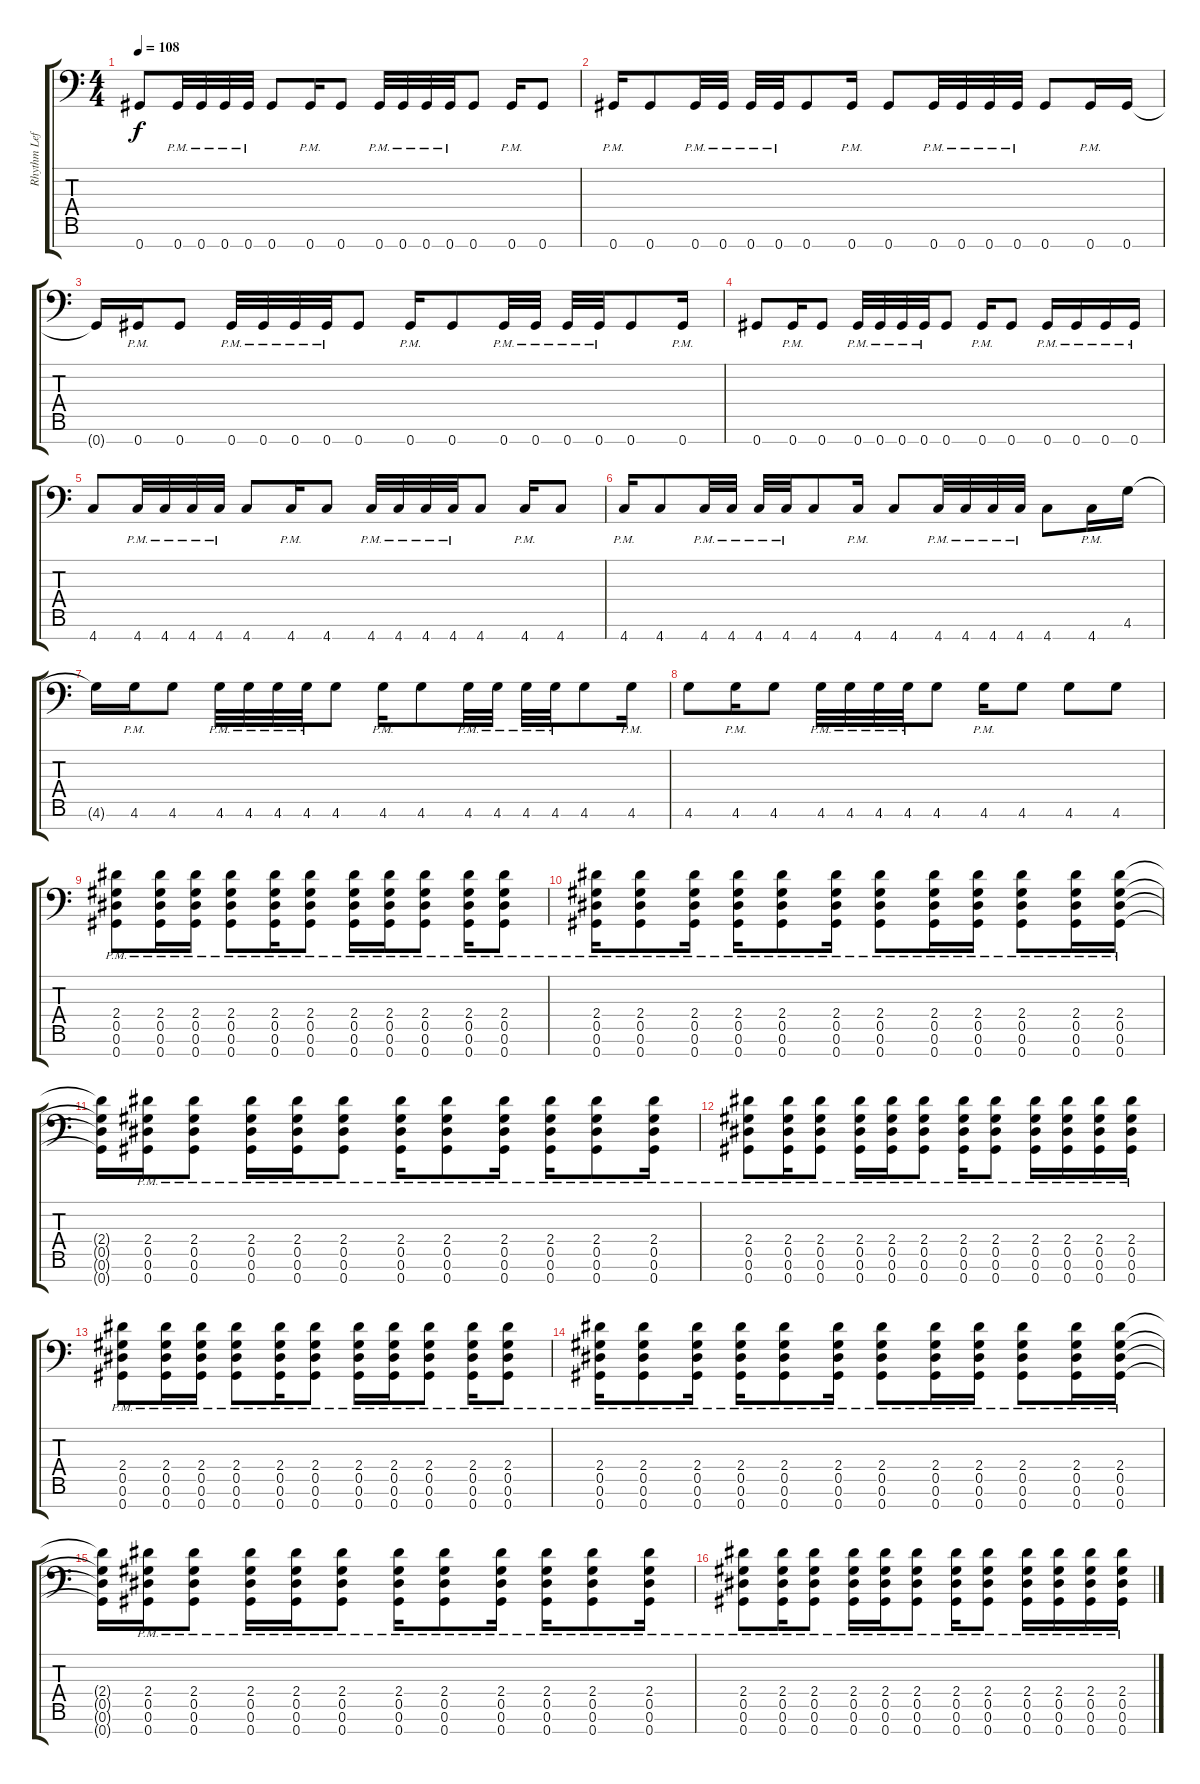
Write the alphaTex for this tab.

\track ("Rhythm Left" "Rhythm Lef") {instrument overdrivenguitar}
\staff {score tabs}
\tuning (Eb4 Bb3 Gb3 Db3 Ab2 Eb2 Ab1) {hide}
\ts (4 4)
\tempo 108
\clef f4
\ks c
0.7.8{dy f} 0.7{pm}.32 0.7{pm}.32 0.7{pm}.32 0.7{pm}.32 0.7.8 0.7{pm}.16 0.7.8 0.7{pm}.32 0.7{pm}.32 0.7{pm}.32 0.7{pm}.32 0.7.8 0.7{pm}.16 0.7.8 |
0.7{pm}.16 0.7.8 0.7{pm}.32 0.7{pm}.32 0.7{pm}.32 0.7{pm}.32 0.7.8 0.7{pm}.16 0.7.8 0.7{pm}.32 0.7{pm}.32 0.7{pm}.32 0.7{pm}.32 0.7.8 0.7{pm}.16 0.7.16 |
0.7{t}.16 0.7{pm}.16 0.7.8 0.7{pm}.32 0.7{pm}.32 0.7{pm}.32 0.7{pm}.32 0.7.8 0.7{pm}.16 0.7.8 0.7{pm}.32 0.7{pm}.32 0.7{pm}.32 0.7{pm}.32 0.7.8 0.7{pm}.16 |
0.7.8 0.7{pm}.16 0.7.8 0.7{pm}.32 0.7{pm}.32 0.7{pm}.32 0.7{pm}.32 0.7.8 0.7{pm}.16 0.7.8 0.7{pm}.16 0.7{pm}.16 0.7{pm}.16 0.7{pm}.16 |
4.7.8 4.7{pm}.32 4.7{pm}.32 4.7{pm}.32 4.7{pm}.32 4.7.8 4.7{pm}.16 4.7.8 4.7{pm}.32 4.7{pm}.32 4.7{pm}.32 4.7{pm}.32 4.7.8 4.7{pm}.16 4.7.8 |
4.7{pm}.16 4.7.8 4.7{pm}.32 4.7{pm}.32 4.7{pm}.32 4.7{pm}.32 4.7.8 4.7{pm}.16 4.7.8 4.7{pm}.32 4.7{pm}.32 4.7{pm}.32 4.7{pm}.32 4.7.8 4.7{pm}.16 4.6.16 |
4.6{t}.16 4.6{pm}.16 4.6.8 4.6{pm}.32 4.6{pm}.32 4.6{pm}.32 4.6{pm}.32 4.6.8 4.6{pm}.16 4.6.8 4.6{pm}.32 4.6{pm}.32 4.6{pm}.32 4.6{pm}.32 4.6.8 4.6{pm}.16 |
4.6.8 4.6{pm}.16 4.6.8 4.6{pm}.32 4.6{pm}.32 4.6{pm}.32 4.6{pm}.32 4.6.8 4.6{pm}.16 4.6.8 4.6.8 4.6.8 |
(2.4{pm} 0.5{pm} 0.6{pm} 0.7{pm}).8 (2.4{pm} 0.5{pm} 0.6{pm} 0.7{pm}).16 (2.4{pm} 0.5{pm} 0.6{pm} 0.7{pm}).16 (2.4{pm} 0.5{pm} 0.6{pm} 0.7{pm}).8 (2.4{pm} 0.5{pm} 0.6{pm} 0.7{pm}).16 (2.4{pm} 0.5{pm} 0.6{pm} 0.7{pm}).8 (2.4{pm} 0.5{pm} 0.6{pm} 0.7{pm}).16 (2.4{pm} 0.5{pm} 0.6{pm} 0.7{pm}).16 (2.4{pm} 0.5{pm} 0.6{pm} 0.7{pm}).8 (2.4{pm} 0.5{pm} 0.6{pm} 0.7{pm}).16 (2.4{pm} 0.5{pm} 0.6{pm} 0.7{pm}).8 |
(2.4{pm} 0.5{pm} 0.6{pm} 0.7{pm}).16 (2.4{pm} 0.5{pm} 0.6{pm} 0.7{pm}).8 (2.4{pm} 0.5{pm} 0.6{pm} 0.7{pm}).16 (2.4{pm} 0.5{pm} 0.6{pm} 0.7{pm}).16 (2.4{pm} 0.5{pm} 0.6{pm} 0.7{pm}).8 (2.4{pm} 0.5{pm} 0.6{pm} 0.7{pm}).16 (2.4{pm} 0.5{pm} 0.6{pm} 0.7{pm}).8 (2.4{pm} 0.5{pm} 0.6{pm} 0.7{pm}).16 (2.4{pm} 0.5{pm} 0.6{pm} 0.7{pm}).16 (2.4{pm} 0.5{pm} 0.6{pm} 0.7{pm}).8 (2.4{pm} 0.5{pm} 0.6{pm} 0.7{pm}).16 (2.4{pm} 0.5{pm} 0.6{pm} 0.7{pm}).16 |
(2.4{t} 0.5{t} 0.6{t} 0.7{t}).16 (2.4{pm} 0.5{pm} 0.6{pm} 0.7{pm}).16 (2.4{pm} 0.5{pm} 0.6{pm} 0.7{pm}).8 (2.4{pm} 0.5{pm} 0.6{pm} 0.7{pm}).16 (2.4{pm} 0.5{pm} 0.6{pm} 0.7{pm}).16 (2.4{pm} 0.5{pm} 0.6{pm} 0.7{pm}).8 (2.4{pm} 0.5{pm} 0.6{pm} 0.7{pm}).16 (2.4{pm} 0.5{pm} 0.6{pm} 0.7{pm}).8 (2.4{pm} 0.5{pm} 0.6{pm} 0.7{pm}).16 (2.4{pm} 0.5{pm} 0.6{pm} 0.7{pm}).16 (2.4{pm} 0.5{pm} 0.6{pm} 0.7{pm}).8 (2.4{pm} 0.5{pm} 0.6{pm} 0.7{pm}).16 |
(2.4{pm} 0.5{pm} 0.6{pm} 0.7{pm}).8 (2.4{pm} 0.5{pm} 0.6{pm} 0.7{pm}).16 (2.4{pm} 0.5{pm} 0.6{pm} 0.7{pm}).8 (2.4{pm} 0.5{pm} 0.6{pm} 0.7{pm}).16 (2.4{pm} 0.5{pm} 0.6{pm} 0.7{pm}).16 (2.4{pm} 0.5{pm} 0.6{pm} 0.7{pm}).8 (2.4{pm} 0.5{pm} 0.6{pm} 0.7{pm}).16 (2.4{pm} 0.5{pm} 0.6{pm} 0.7{pm}).8 (2.4{pm} 0.5{pm} 0.6{pm} 0.7{pm}).16 (2.4{pm} 0.5{pm} 0.6{pm} 0.7{pm}).16 (2.4{pm} 0.5{pm} 0.6{pm} 0.7{pm}).16 (2.4{pm} 0.5{pm} 0.6{pm} 0.7{pm}).16 |
(2.4{pm} 0.5{pm} 0.6{pm} 0.7{pm}).8 (2.4{pm} 0.5{pm} 0.6{pm} 0.7{pm}).16 (2.4{pm} 0.5{pm} 0.6{pm} 0.7{pm}).16 (2.4{pm} 0.5{pm} 0.6{pm} 0.7{pm}).8 (2.4{pm} 0.5{pm} 0.6{pm} 0.7{pm}).16 (2.4{pm} 0.5{pm} 0.6{pm} 0.7{pm}).8 (2.4{pm} 0.5{pm} 0.6{pm} 0.7{pm}).16 (2.4{pm} 0.5{pm} 0.6{pm} 0.7{pm}).16 (2.4{pm} 0.5{pm} 0.6{pm} 0.7{pm}).8 (2.4{pm} 0.5{pm} 0.6{pm} 0.7{pm}).16 (2.4{pm} 0.5{pm} 0.6{pm} 0.7{pm}).8 |
(2.4{pm} 0.5{pm} 0.6{pm} 0.7{pm}).16 (2.4{pm} 0.5{pm} 0.6{pm} 0.7{pm}).8 (2.4{pm} 0.5{pm} 0.6{pm} 0.7{pm}).16 (2.4{pm} 0.5{pm} 0.6{pm} 0.7{pm}).16 (2.4{pm} 0.5{pm} 0.6{pm} 0.7{pm}).8 (2.4{pm} 0.5{pm} 0.6{pm} 0.7{pm}).16 (2.4{pm} 0.5{pm} 0.6{pm} 0.7{pm}).8 (2.4{pm} 0.5{pm} 0.6{pm} 0.7{pm}).16 (2.4{pm} 0.5{pm} 0.6{pm} 0.7{pm}).16 (2.4{pm} 0.5{pm} 0.6{pm} 0.7{pm}).8 (2.4{pm} 0.5{pm} 0.6{pm} 0.7{pm}).16 (2.4{pm} 0.5{pm} 0.6{pm} 0.7{pm}).16 |
(2.4{t} 0.5{t} 0.6{t} 0.7{t}).16 (2.4{pm} 0.5{pm} 0.6{pm} 0.7{pm}).16 (2.4{pm} 0.5{pm} 0.6{pm} 0.7{pm}).8 (2.4{pm} 0.5{pm} 0.6{pm} 0.7{pm}).16 (2.4{pm} 0.5{pm} 0.6{pm} 0.7{pm}).16 (2.4{pm} 0.5{pm} 0.6{pm} 0.7{pm}).8 (2.4{pm} 0.5{pm} 0.6{pm} 0.7{pm}).16 (2.4{pm} 0.5{pm} 0.6{pm} 0.7{pm}).8 (2.4{pm} 0.5{pm} 0.6{pm} 0.7{pm}).16 (2.4{pm} 0.5{pm} 0.6{pm} 0.7{pm}).16 (2.4{pm} 0.5{pm} 0.6{pm} 0.7{pm}).8 (2.4{pm} 0.5{pm} 0.6{pm} 0.7{pm}).16 |
(2.4{pm} 0.5{pm} 0.6{pm} 0.7{pm}).8 (2.4{pm} 0.5{pm} 0.6{pm} 0.7{pm}).16 (2.4{pm} 0.5{pm} 0.6{pm} 0.7{pm}).8 (2.4{pm} 0.5{pm} 0.6{pm} 0.7{pm}).16 (2.4{pm} 0.5{pm} 0.6{pm} 0.7{pm}).16 (2.4{pm} 0.5{pm} 0.6{pm} 0.7{pm}).8 (2.4{pm} 0.5{pm} 0.6{pm} 0.7{pm}).16 (2.4{pm} 0.5{pm} 0.6{pm} 0.7{pm}).8 (2.4{pm} 0.5{pm} 0.6{pm} 0.7{pm}).16 (2.4{pm} 0.5{pm} 0.6{pm} 0.7{pm}).16 (2.4{pm} 0.5{pm} 0.6{pm} 0.7{pm}).16 (2.4{pm} 0.5{pm} 0.6{pm} 0.7{pm}).16
